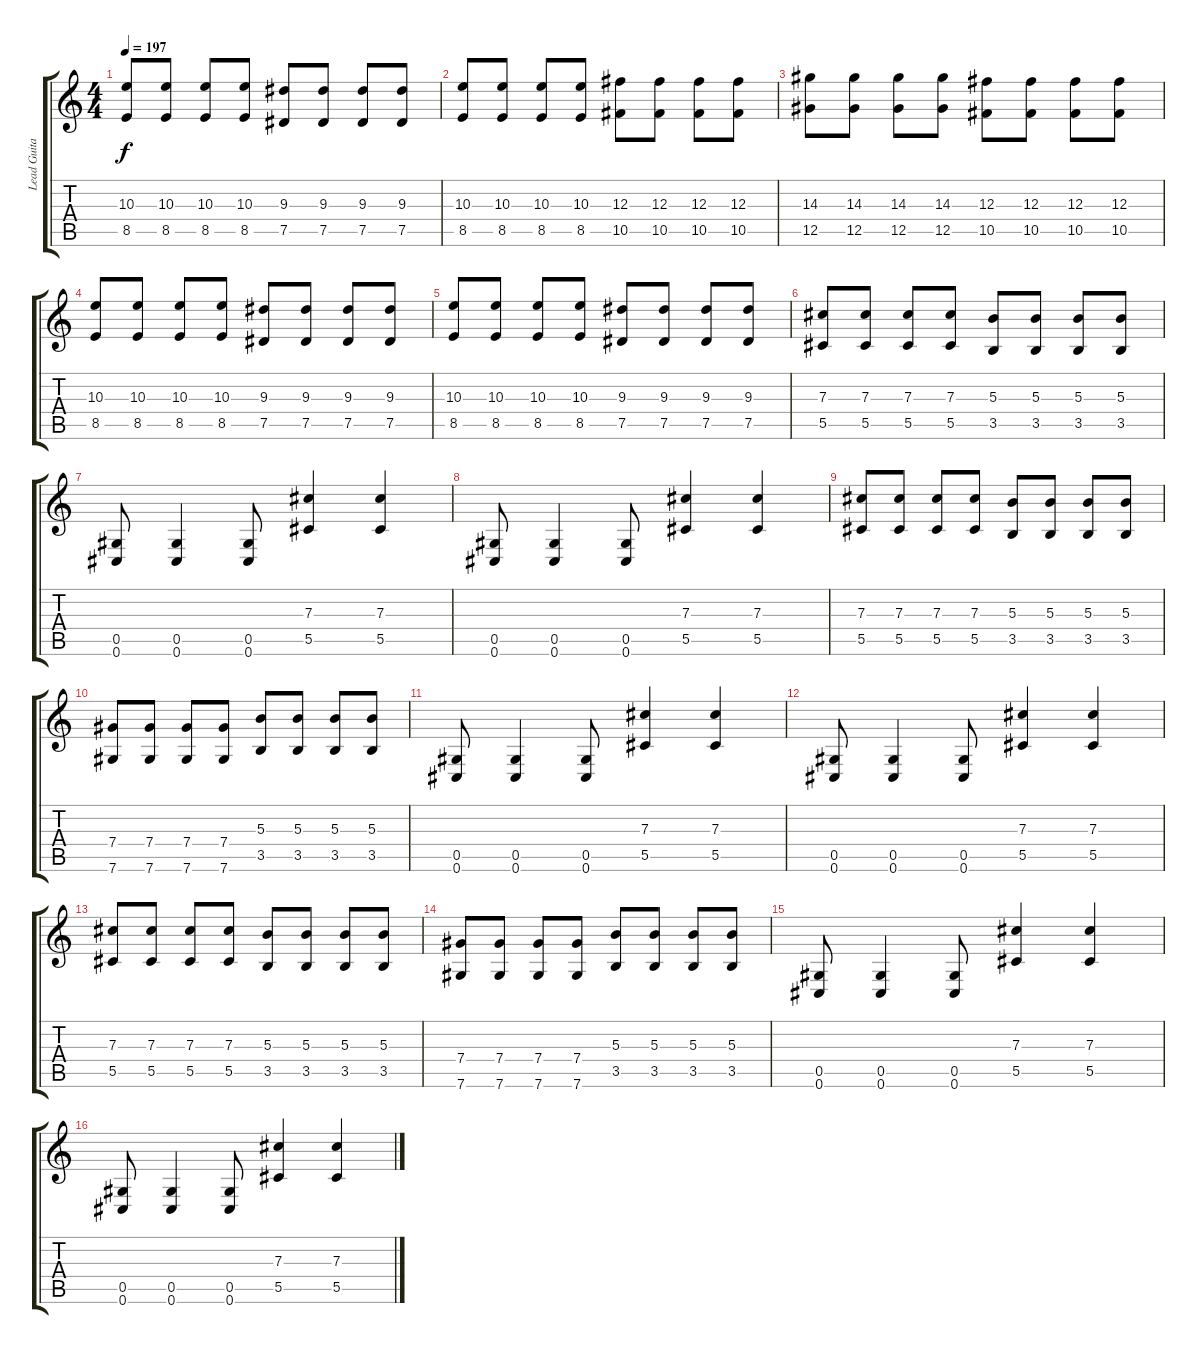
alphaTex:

\track ("Lead Guitar" "Lead Guita") {instrument overdrivenguitar}
\staff {score tabs}
\tuning (Eb4 Bb3 Gb3 Db3 Ab2 Db2) {hide}
\ts (4 4)
\tempo 197
\clef g2
\ks c
(10.3 8.5).8{dy f} (10.3 8.5).8 (10.3 8.5).8 (10.3 8.5).8 (9.3 7.5).8 (9.3 7.5).8 (9.3 7.5).8 (9.3 7.5).8 |
(10.3 8.5).8 (10.3 8.5).8 (10.3 8.5).8 (10.3 8.5).8 (12.3 10.5).8 (12.3 10.5).8 (12.3 10.5).8 (12.3 10.5).8 |
(14.3 12.5).8 (14.3 12.5).8 (14.3 12.5).8 (14.3 12.5).8 (12.3 10.5).8 (12.3 10.5).8 (12.3 10.5).8 (12.3 10.5).8 |
(10.3 8.5).8 (10.3 8.5).8 (10.3 8.5).8 (10.3 8.5).8 (9.3 7.5).8 (9.3 7.5).8 (9.3 7.5).8 (9.3 7.5).8 |
(10.3 8.5).8 (10.3 8.5).8 (10.3 8.5).8 (10.3 8.5).8 (9.3 7.5).8 (9.3 7.5).8 (9.3 7.5).8 (9.3 7.5).8 |
(7.3 5.5).8 (7.3 5.5).8 (7.3 5.5).8 (7.3 5.5).8 (5.3 3.5).8 (5.3 3.5).8 (5.3 3.5).8 (5.3 3.5).8 |
(0.5 0.6).8 (0.5 0.6).4 (0.5 0.6).8 (7.3 5.5).4 (7.3 5.5).4 |
(0.5 0.6).8 (0.5 0.6).4 (0.5 0.6).8 (7.3 5.5).4 (7.3 5.5).4 |
(7.3 5.5).8 (7.3 5.5).8 (7.3 5.5).8 (7.3 5.5).8 (5.3 3.5).8 (5.3 3.5).8 (5.3 3.5).8 (5.3 3.5).8 |
(7.4 7.6).8 (7.4 7.6).8 (7.4 7.6).8 (7.4 7.6).8 (5.3 3.5).8 (5.3 3.5).8 (5.3 3.5).8 (5.3 3.5).8 |
(0.5 0.6).8 (0.5 0.6).4 (0.5 0.6).8 (7.3 5.5).4 (7.3 5.5).4 |
(0.5 0.6).8 (0.5 0.6).4 (0.5 0.6).8 (7.3 5.5).4 (7.3 5.5).4 |
(7.3 5.5).8 (7.3 5.5).8 (7.3 5.5).8 (7.3 5.5).8 (5.3 3.5).8 (5.3 3.5).8 (5.3 3.5).8 (5.3 3.5).8 |
(7.4 7.6).8 (7.4 7.6).8 (7.4 7.6).8 (7.4 7.6).8 (5.3 3.5).8 (5.3 3.5).8 (5.3 3.5).8 (5.3 3.5).8 |
(0.5 0.6).8 (0.5 0.6).4 (0.5 0.6).8 (7.3 5.5).4 (7.3 5.5).4 |
(0.5 0.6).8 (0.5 0.6).4 (0.5 0.6).8 (7.3 5.5).4 (7.3 5.5).4
